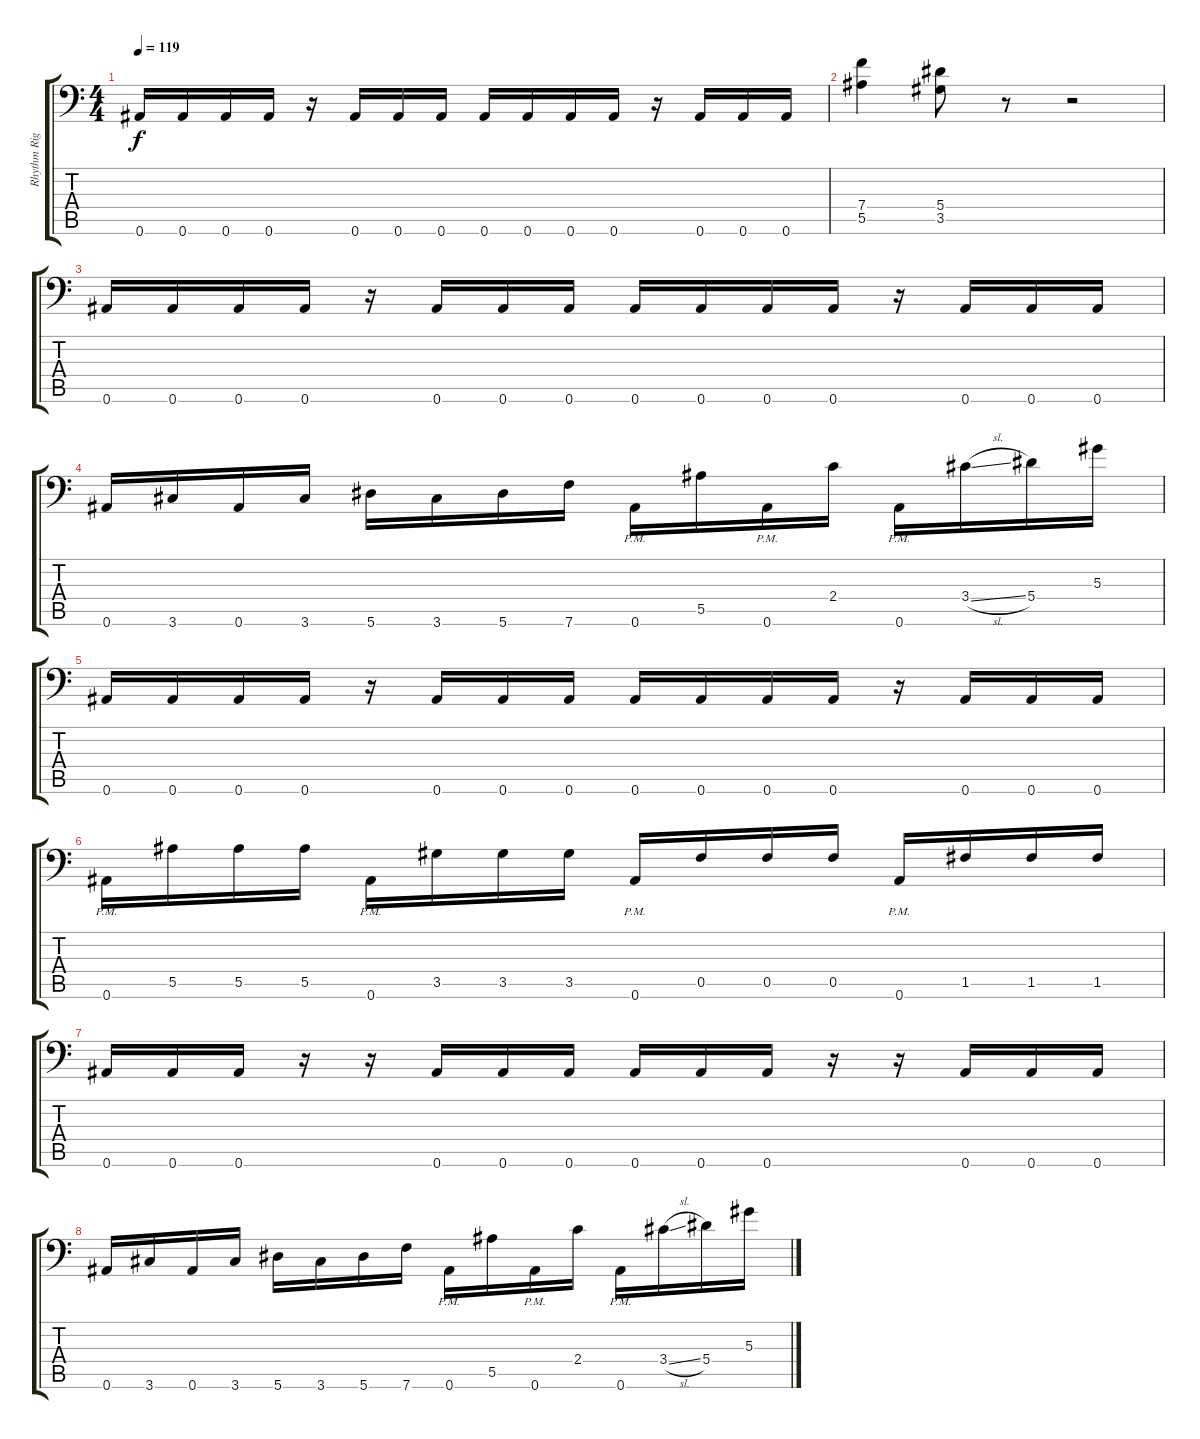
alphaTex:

\track ("Rhythm Right" "Rhythm Rig") {instrument distortionguitar}
\staff {score tabs}
\tuning (C4 G3 Eb3 Bb2 F2 Bb1) {hide}
\ts (4 4)
\tempo 119
\clef f4
\ks c
0.6.16{dy f} 0.6.16 0.6.16 0.6.16 r.16 0.6.16 0.6.16 0.6.16 0.6.16 0.6.16 0.6.16 0.6.16 r.16 0.6.16 0.6.16 0.6.16 |
(7.4 5.5).4 (5.4 3.5).8 r.8 r.2 |
0.6.16 0.6.16 0.6.16 0.6.16 r.16 0.6.16 0.6.16 0.6.16 0.6.16 0.6.16 0.6.16 0.6.16 r.16 0.6.16 0.6.16 0.6.16 |
0.6.16 3.6.16 0.6.16 3.6.16 5.6.16 3.6.16 5.6.16 7.6.16 0.6{pm}.16 5.5.16 0.6{pm}.16 2.4.16 0.6{pm}.16 3.4{sl}.16 5.4.16 5.3.16 |
0.6.16 0.6.16 0.6.16 0.6.16 r.16 0.6.16 0.6.16 0.6.16 0.6.16 0.6.16 0.6.16 0.6.16 r.16 0.6.16 0.6.16 0.6.16 |
0.6{pm}.16 5.5.16 5.5.16 5.5.16 0.6{pm}.16 3.5.16 3.5.16 3.5.16 0.6{pm}.16 0.5.16 0.5.16 0.5.16 0.6{pm}.16 1.5.16 1.5.16 1.5.16 |
0.6.16 0.6.16 0.6.16 r.16 r.16 0.6.16 0.6.16 0.6.16 0.6.16 0.6.16 0.6.16 r.16 r.16 0.6.16 0.6.16 0.6.16 |
0.6.16 3.6.16 0.6.16 3.6.16 5.6.16 3.6.16 5.6.16 7.6.16 0.6{pm}.16 5.5.16 0.6{pm}.16 2.4.16 0.6{pm}.16 3.4{sl}.16 5.4.16 5.3.16
